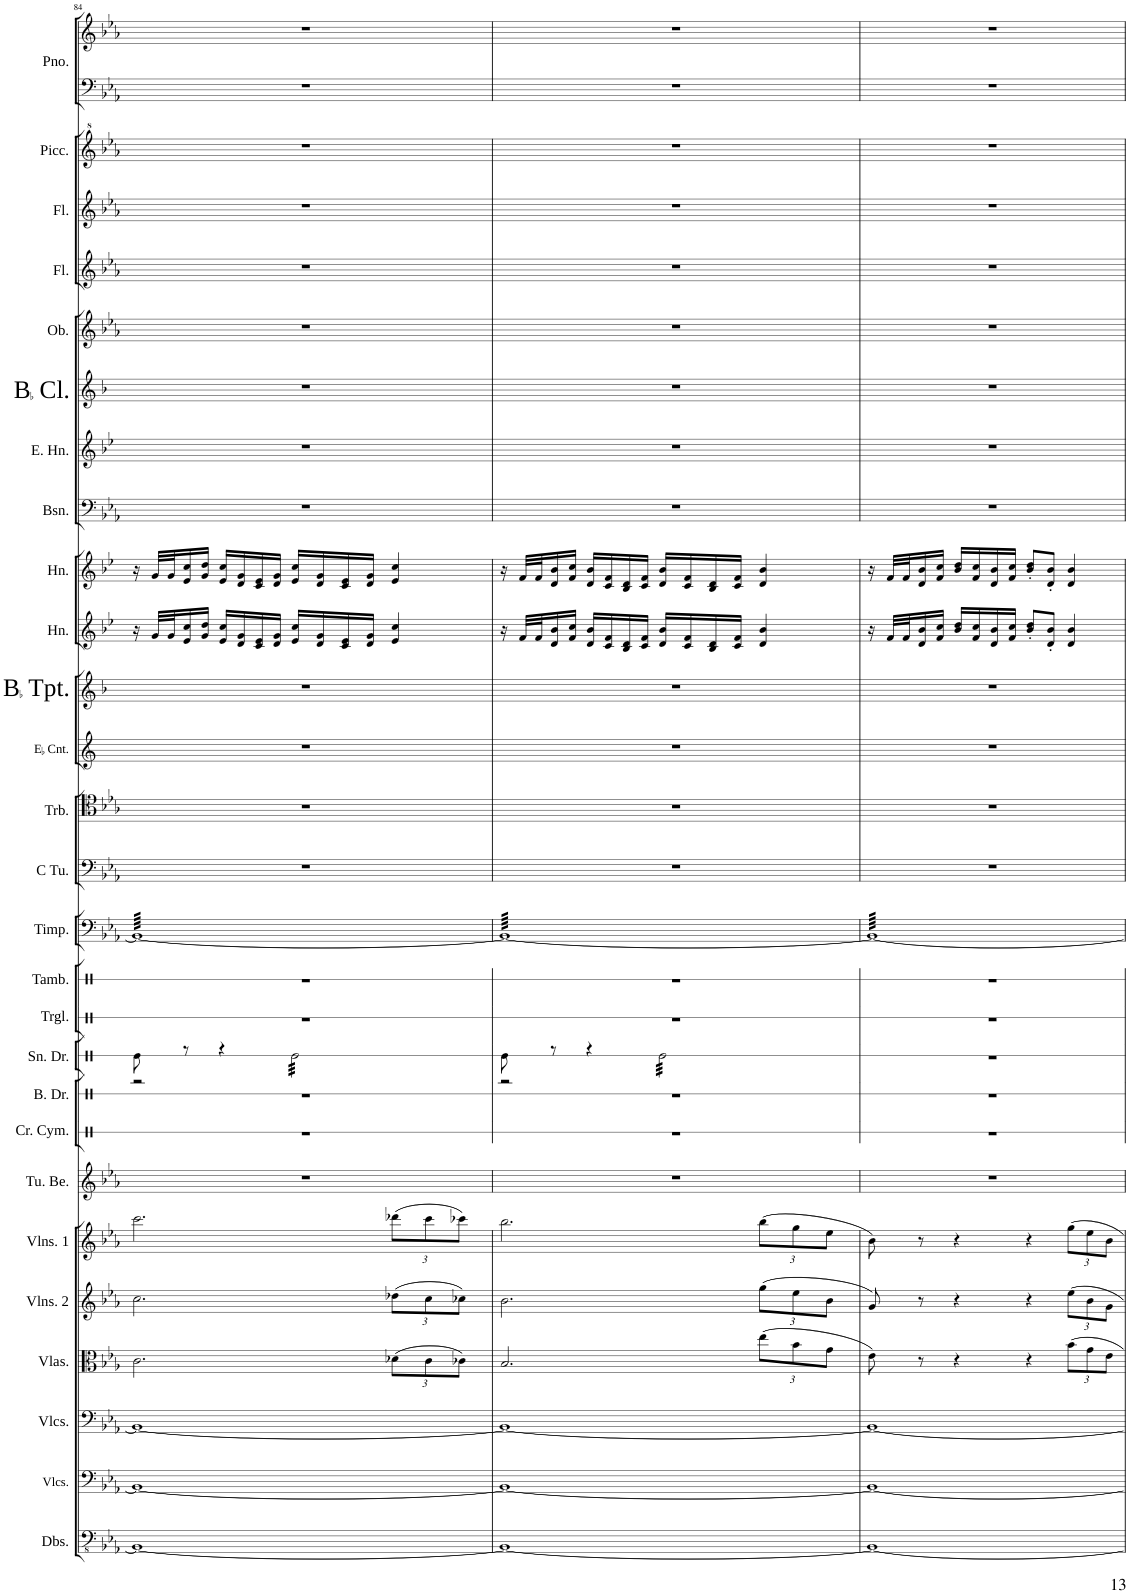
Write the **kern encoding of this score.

**kern	**kern	**kern	**kern	**kern	**kern	**kern	**kern	**kern	**kern	**kern	**kern	**kern	**kern	**kern	**kern	**kern	**kern	**kern	**kern	**kern	**kern	**kern	**kern	**kern	**kern	**kern	**kern
*part27	*part26	*part25	*part24	*part23	*part22	*part21	*part20	*part19	*part18	*part17	*part16	*part15	*part14	*part13	*part12	*part11	*part10	*part9	*part8	*part7	*part6	*part5	*part4	*part3	*part2	*part1	*part1
*staff28	*staff27	*staff26	*staff25	*staff24	*staff23	*staff22	*staff21	*staff20	*staff19	*staff18	*staff17	*staff16	*staff15	*staff14	*staff13	*staff12	*staff11	*staff10	*staff9	*staff8	*staff7	*staff6	*staff5	*staff4	*staff3	*staff2	*staff1
*I"Double Basses	*I"Violoncellos	*I"Violoncellos	*I"Violas	*I"Violins 2	*I"Violins 1	*I"Tubular Bells	*I"Crash Cymbal	*I"Bass Drum	*I"Snare Drum	*I"Triangle	*I"Tambourine	*I"Timpani	*I"C Tuba	*I"Trombone	*I"EaccidentalFlat Cornet	*I"BaccidentalFlat Trumpet	*I"Horn	*I"Horn	*I"Bassoon	*I"English Horn	*I"BaccidentalFlat Clarinet	*I"Oboe	*I"Flute	*I"Flute	*I"Piccolo	*I"Piano	*
*I'Dbs.	*I'Vlcs.	*I'Vlcs.	*I'Vlas.	*I'Vlns. 2	*I'Vlns. 1	*I'Tu. Be.	*I'Cr. Cym.	*I'B. Dr.	*I'Sn. Dr.	*I'Trgl.	*I'Tamb.	*I'Timp.	*I'C Tu.	*I'Trb.	*I'EaccidentalFlat Cnt.	*I'BaccidentalFlat Tpt.	*I'Hn.	*I'Hn.	*I'Bsn.	*I'E. Hn.	*I'BaccidentalFlat Cl.	*I'Ob.	*I'Fl.	*I'Fl.	*I'Picc.	*I'Pno.	*
!!LO:PB:g=z
*clefFv4	*clefF4	*clefF4	*clefC3	*clefG2	*clefG2	*clefG2	*clefX	*clefX	*clefX	*clefX	*clefX	*clefF4	*clefF4	*clefC4	*clefG2	*clefG2	*clefG2	*clefG2	*clefF4	*clefG2	*clefG2	*clefG2	*clefG2	*clefG2	*clefG^2	*clefF4	*clefG2
*	*	*	*	*	*	*	*	*	*	*	*	*	*	*	*Trd-2c-3	*Trd1c2	*Trd4c7	*Trd4c7	*	*Trd4c7	*Trd1c2	*	*	*	*Trd-7c-12	*	*
*k[b-e-a-]	*k[b-e-a-]	*k[b-e-a-]	*k[b-e-a-]	*k[b-e-a-]	*k[b-e-a-]	*k[b-e-a-]	*k[]	*k[]	*k[]	*k[]	*k[]	*k[b-e-a-]	*k[b-e-a-]	*k[b-e-a-]	*k[]	*k[b-]	*k[b-e-]	*k[b-e-]	*k[b-e-a-]	*k[b-e-]	*k[b-]	*k[b-e-a-]	*k[b-e-a-]	*k[b-e-a-]	*k[b-e-a-]	*k[b-e-a-]	*k[b-e-a-]
*M4/4	*M4/4	*M4/4	*M4/4	*M4/4	*M4/4	*M4/4	*M4/4	*M4/4	*M4/4	*M4/4	*M4/4	*M4/4	*M4/4	*M4/4	*M4/4	*M4/4	*M4/4	*M4/4	*M4/4	*M4/4	*M4/4	*M4/4	*M4/4	*M4/4	*M4/4	*M4/4	*M4/4
*met(c)	*met(c)	*met(c)	*met(c)	*met(c)	*met(c)	*met(c)	*met(c)	*met(c)	*met(c)	*met(c)	*met(c)	*met(c)	*met(c)	*met(c)	*met(c)	*met(c)	*met(c)	*met(c)	*met(c)	*met(c)	*met(c)	*met(c)	*met(c)	*met(c)	*met(c)	*met(c)	*met(c)
=84	=84	=84	=84	=84	=84	=84	=84	=84	=84	=84	=84	=84	=84	=84	=84	=84	=84	=84	=84	=84	=84	=84	=84	=84	=84	=84	=84
*	*	*	*	*	*	*	*	*	*^	*	*	*	*	*	*	*	*	*	*	*	*	*	*	*	*	*	*
*	*	*	*	*	*	*	*	*	*	*	*	*	*tremolo	*	*	*	*	*	*	*	*	*	*	*	*	*	*	*
1BBB-_	1BB-_	1BB-_	2.c\	2.cc\	2.ccc\	1r	1r	1r	8Re\	2r	1r	1r	64BB-LLLL	1r	1r	1r	1r	16r	16r	1r	1r	1r	1r	1r	1r	1r	1r	1r
.	.	.	.	.	.	.	.	.	.	.	.	.	64BB-	.	.	.	.	.	.	.	.	.	.	.	.	.	.	.
.	.	.	.	.	.	.	.	.	.	.	.	.	64BB-	.	.	.	.	.	.	.	.	.	.	.	.	.	.	.
.	.	.	.	.	.	.	.	.	.	.	.	.	64BB-	.	.	.	.	.	.	.	.	.	.	.	.	.	.	.
.	.	.	.	.	.	.	.	.	.	.	.	.	64BB-	.	.	.	.	32g/LLL	32g/LLL	.	.	.	.	.	.	.	.	.
.	.	.	.	.	.	.	.	.	.	.	.	.	64BB-	.	.	.	.	.	.	.	.	.	.	.	.	.	.	.
.	.	.	.	.	.	.	.	.	.	.	.	.	64BB-	.	.	.	.	32g/J	32g/J	.	.	.	.	.	.	.	.	.
.	.	.	.	.	.	.	.	.	.	.	.	.	64BB-	.	.	.	.	.	.	.	.	.	.	.	.	.	.	.
.	.	.	.	.	.	.	.	.	8r	.	.	.	64BB-	.	.	.	.	16e-/ 16cc/	16e-/ 16cc/	.	.	.	.	.	.	.	.	.
.	.	.	.	.	.	.	.	.	.	.	.	.	64BB-	.	.	.	.	.	.	.	.	.	.	.	.	.	.	.
.	.	.	.	.	.	.	.	.	.	.	.	.	64BB-	.	.	.	.	.	.	.	.	.	.	.	.	.	.	.
.	.	.	.	.	.	.	.	.	.	.	.	.	64BB-	.	.	.	.	.	.	.	.	.	.	.	.	.	.	.
.	.	.	.	.	.	.	.	.	.	.	.	.	64BB-	.	.	.	.	16g/ 16dd/JJ	16g/ 16dd/JJ	.	.	.	.	.	.	.	.	.
.	.	.	.	.	.	.	.	.	.	.	.	.	64BB-	.	.	.	.	.	.	.	.	.	.	.	.	.	.	.
.	.	.	.	.	.	.	.	.	.	.	.	.	64BB-	.	.	.	.	.	.	.	.	.	.	.	.	.	.	.
.	.	.	.	.	.	.	.	.	.	.	.	.	64BB-	.	.	.	.	.	.	.	.	.	.	.	.	.	.	.
.	.	.	.	.	.	.	.	.	4r	.	.	.	64BB-	.	.	.	.	16e-/ 16cc/LL	16e-/ 16cc/LL	.	.	.	.	.	.	.	.	.
.	.	.	.	.	.	.	.	.	.	.	.	.	64BB-	.	.	.	.	.	.	.	.	.	.	.	.	.	.	.
.	.	.	.	.	.	.	.	.	.	.	.	.	64BB-	.	.	.	.	.	.	.	.	.	.	.	.	.	.	.
.	.	.	.	.	.	.	.	.	.	.	.	.	64BB-	.	.	.	.	.	.	.	.	.	.	.	.	.	.	.
.	.	.	.	.	.	.	.	.	.	.	.	.	64BB-	.	.	.	.	16d/ 16g/	16d/ 16g/	.	.	.	.	.	.	.	.	.
.	.	.	.	.	.	.	.	.	.	.	.	.	64BB-	.	.	.	.	.	.	.	.	.	.	.	.	.	.	.
.	.	.	.	.	.	.	.	.	.	.	.	.	64BB-	.	.	.	.	.	.	.	.	.	.	.	.	.	.	.
.	.	.	.	.	.	.	.	.	.	.	.	.	64BB-	.	.	.	.	.	.	.	.	.	.	.	.	.	.	.
.	.	.	.	.	.	.	.	.	.	.	.	.	64BB-	.	.	.	.	16c/ 16e-/	16c/ 16e-/	.	.	.	.	.	.	.	.	.
.	.	.	.	.	.	.	.	.	.	.	.	.	64BB-	.	.	.	.	.	.	.	.	.	.	.	.	.	.	.
.	.	.	.	.	.	.	.	.	.	.	.	.	64BB-	.	.	.	.	.	.	.	.	.	.	.	.	.	.	.
.	.	.	.	.	.	.	.	.	.	.	.	.	64BB-	.	.	.	.	.	.	.	.	.	.	.	.	.	.	.
.	.	.	.	.	.	.	.	.	.	.	.	.	64BB-	.	.	.	.	16d/ 16g/JJ	16d/ 16g/JJ	.	.	.	.	.	.	.	.	.
.	.	.	.	.	.	.	.	.	.	.	.	.	64BB-	.	.	.	.	.	.	.	.	.	.	.	.	.	.	.
.	.	.	.	.	.	.	.	.	.	.	.	.	64BB-	.	.	.	.	.	.	.	.	.	.	.	.	.	.	.
.	.	.	.	.	.	.	.	.	.	.	.	.	64BB-	.	.	.	.	.	.	.	.	.	.	.	.	.	.	.
*	*	*	*	*	*	*	*	*	*	*Xbrackettup	*	*	*	*	*	*	*	*	*	*	*	*	*	*	*	*	*	*
*	*	*	*	*	*	*	*	*	*tremolo	*	*	*	*	*	*	*	*	*	*	*	*	*	*	*	*	*	*	*
.	.	.	.	.	.	.	.	.	32Re\LLL	24ReLL	.	.	64BB-	.	.	.	.	16e-/ 16cc/LL	16e-/ 16cc/LL	.	.	.	.	.	.	.	.	.
.	.	.	.	.	.	.	.	.	.	.	.	.	64BB-	.	.	.	.	.	.	.	.	.	.	.	.	.	.	.
.	.	.	.	.	.	.	.	.	32Re\	.	.	.	64BB-	.	.	.	.	.	.	.	.	.	.	.	.	.	.	.
.	.	.	.	.	.	.	.	.	.	24Re	.	.	.	.	.	.	.	.	.	.	.	.	.	.	.	.	.	.
.	.	.	.	.	.	.	.	.	.	.	.	.	64BB-	.	.	.	.	.	.	.	.	.	.	.	.	.	.	.
.	.	.	.	.	.	.	.	.	32Re\	.	.	.	64BB-	.	.	.	.	16d/ 16g/	16d/ 16g/	.	.	.	.	.	.	.	.	.
.	.	.	.	.	.	.	.	.	.	.	.	.	64BB-	.	.	.	.	.	.	.	.	.	.	.	.	.	.	.
.	.	.	.	.	.	.	.	.	.	24Re	.	.	.	.	.	.	.	.	.	.	.	.	.	.	.	.	.	.
.	.	.	.	.	.	.	.	.	32Re\	.	.	.	64BB-	.	.	.	.	.	.	.	.	.	.	.	.	.	.	.
.	.	.	.	.	.	.	.	.	.	.	.	.	64BB-	.	.	.	.	.	.	.	.	.	.	.	.	.	.	.
.	.	.	.	.	.	.	.	.	32Re\	24Re	.	.	64BB-	.	.	.	.	16c/ 16e-/	16c/ 16e-/	.	.	.	.	.	.	.	.	.
.	.	.	.	.	.	.	.	.	.	.	.	.	64BB-	.	.	.	.	.	.	.	.	.	.	.	.	.	.	.
.	.	.	.	.	.	.	.	.	32Re\	.	.	.	64BB-	.	.	.	.	.	.	.	.	.	.	.	.	.	.	.
.	.	.	.	.	.	.	.	.	.	24Re	.	.	.	.	.	.	.	.	.	.	.	.	.	.	.	.	.	.
.	.	.	.	.	.	.	.	.	.	.	.	.	64BB-	.	.	.	.	.	.	.	.	.	.	.	.	.	.	.
.	.	.	.	.	.	.	.	.	32Re\	.	.	.	64BB-	.	.	.	.	16d/ 16g/JJ	16d/ 16g/JJ	.	.	.	.	.	.	.	.	.
.	.	.	.	.	.	.	.	.	.	.	.	.	64BB-	.	.	.	.	.	.	.	.	.	.	.	.	.	.	.
.	.	.	.	.	.	.	.	.	.	24ReJJ	.	.	.	.	.	.	.	.	.	.	.	.	.	.	.	.	.	.
.	.	.	.	.	.	.	.	.	32Re\	.	.	.	64BB-	.	.	.	.	.	.	.	.	.	.	.	.	.	.	.
.	.	.	.	.	.	.	.	.	.	.	.	.	64BB-	.	.	.	.	.	.	.	.	.	.	.	.	.	.	.
*	*	*	*Xbrackettup	*Xbrackettup	*Xbrackettup	*	*	*	*	*	*	*	*	*	*	*	*	*	*	*	*	*	*	*	*	*	*	*
.	.	.	(12d-X\L	(12dd-X\L	(12ddd-X\L	.	.	.	32Re\	24ReLL	.	.	64BB-	.	.	.	.	4e-/ 4cc/	4e-/ 4cc/	.	.	.	.	.	.	.	.	.
.	.	.	.	.	.	.	.	.	.	.	.	.	64BB-	.	.	.	.	.	.	.	.	.	.	.	.	.	.	.
.	.	.	.	.	.	.	.	.	32Re\	.	.	.	64BB-	.	.	.	.	.	.	.	.	.	.	.	.	.	.	.
.	.	.	.	.	.	.	.	.	.	24Re	.	.	.	.	.	.	.	.	.	.	.	.	.	.	.	.	.	.
.	.	.	.	.	.	.	.	.	.	.	.	.	64BB-	.	.	.	.	.	.	.	.	.	.	.	.	.	.	.
.	.	.	.	.	.	.	.	.	32Re\	.	.	.	64BB-	.	.	.	.	.	.	.	.	.	.	.	.	.	.	.
.	.	.	.	.	.	.	.	.	.	.	.	.	64BB-	.	.	.	.	.	.	.	.	.	.	.	.	.	.	.
.	.	.	12c\	12cc\	12ccc\	.	.	.	.	24Re	.	.	.	.	.	.	.	.	.	.	.	.	.	.	.	.	.	.
.	.	.	.	.	.	.	.	.	32Re\	.	.	.	64BB-	.	.	.	.	.	.	.	.	.	.	.	.	.	.	.
.	.	.	.	.	.	.	.	.	.	.	.	.	64BB-	.	.	.	.	.	.	.	.	.	.	.	.	.	.	.
.	.	.	.	.	.	.	.	.	32Re\	24Re	.	.	64BB-	.	.	.	.	.	.	.	.	.	.	.	.	.	.	.
.	.	.	.	.	.	.	.	.	.	.	.	.	64BB-	.	.	.	.	.	.	.	.	.	.	.	.	.	.	.
.	.	.	.	.	.	.	.	.	32Re\	.	.	.	64BB-	.	.	.	.	.	.	.	.	.	.	.	.	.	.	.
.	.	.	12c-X\J)	12cc-X\J)	12ccc-X\J)	.	.	.	.	24Re	.	.	.	.	.	.	.	.	.	.	.	.	.	.	.	.	.	.
.	.	.	.	.	.	.	.	.	.	.	.	.	64BB-	.	.	.	.	.	.	.	.	.	.	.	.	.	.	.
.	.	.	.	.	.	.	.	.	32Re\	.	.	.	64BB-	.	.	.	.	.	.	.	.	.	.	.	.	.	.	.
.	.	.	.	.	.	.	.	.	.	.	.	.	64BB-	.	.	.	.	.	.	.	.	.	.	.	.	.	.	.
.	.	.	.	.	.	.	.	.	.	24ReJJ	.	.	.	.	.	.	.	.	.	.	.	.	.	.	.	.	.	.
.	.	.	.	.	.	.	.	.	32Re\JJJ	.	.	.	64BB-	.	.	.	.	.	.	.	.	.	.	.	.	.	.	.
*	*	*	*	*	*	*	*	*	*Xtremolo	*	*	*	*	*	*	*	*	*	*	*	*	*	*	*	*	*	*	*
.	.	.	.	.	.	.	.	.	.	.	.	.	64BB-JJJJ	.	.	.	.	.	.	.	.	.	.	.	.	.	.	.
=85	=85	=85	=85	=85	=85	=85	=85	=85	=85	=85	=85	=85	=85	=85	=85	=85	=85	=85	=85	=85	=85	=85	=85	=85	=85	=85	=85	=85
1BBB-_	1BB-_	1BB-_	2.B-/	2.b-\	2.bb-\	1r	1r	1r	8Re\	2r	1r	1r	64BB-LLLL	1r	1r	1r	1r	16r	16r	1r	1r	1r	1r	1r	1r	1r	1r	1r
.	.	.	.	.	.	.	.	.	.	.	.	.	64BB-	.	.	.	.	.	.	.	.	.	.	.	.	.	.	.
.	.	.	.	.	.	.	.	.	.	.	.	.	64BB-	.	.	.	.	.	.	.	.	.	.	.	.	.	.	.
.	.	.	.	.	.	.	.	.	.	.	.	.	64BB-	.	.	.	.	.	.	.	.	.	.	.	.	.	.	.
.	.	.	.	.	.	.	.	.	.	.	.	.	64BB-	.	.	.	.	32f/LLL	32f/LLL	.	.	.	.	.	.	.	.	.
.	.	.	.	.	.	.	.	.	.	.	.	.	64BB-	.	.	.	.	.	.	.	.	.	.	.	.	.	.	.
.	.	.	.	.	.	.	.	.	.	.	.	.	64BB-	.	.	.	.	32f/J	32f/J	.	.	.	.	.	.	.	.	.
.	.	.	.	.	.	.	.	.	.	.	.	.	64BB-	.	.	.	.	.	.	.	.	.	.	.	.	.	.	.
.	.	.	.	.	.	.	.	.	8r	.	.	.	64BB-	.	.	.	.	16d/ 16b-/	16d/ 16b-/	.	.	.	.	.	.	.	.	.
.	.	.	.	.	.	.	.	.	.	.	.	.	64BB-	.	.	.	.	.	.	.	.	.	.	.	.	.	.	.
.	.	.	.	.	.	.	.	.	.	.	.	.	64BB-	.	.	.	.	.	.	.	.	.	.	.	.	.	.	.
.	.	.	.	.	.	.	.	.	.	.	.	.	64BB-	.	.	.	.	.	.	.	.	.	.	.	.	.	.	.
.	.	.	.	.	.	.	.	.	.	.	.	.	64BB-	.	.	.	.	16f/ 16cc/JJ	16f/ 16cc/JJ	.	.	.	.	.	.	.	.	.
.	.	.	.	.	.	.	.	.	.	.	.	.	64BB-	.	.	.	.	.	.	.	.	.	.	.	.	.	.	.
.	.	.	.	.	.	.	.	.	.	.	.	.	64BB-	.	.	.	.	.	.	.	.	.	.	.	.	.	.	.
.	.	.	.	.	.	.	.	.	.	.	.	.	64BB-	.	.	.	.	.	.	.	.	.	.	.	.	.	.	.
.	.	.	.	.	.	.	.	.	4r	.	.	.	64BB-	.	.	.	.	16d/ 16b-/LL	16d/ 16b-/LL	.	.	.	.	.	.	.	.	.
.	.	.	.	.	.	.	.	.	.	.	.	.	64BB-	.	.	.	.	.	.	.	.	.	.	.	.	.	.	.
.	.	.	.	.	.	.	.	.	.	.	.	.	64BB-	.	.	.	.	.	.	.	.	.	.	.	.	.	.	.
.	.	.	.	.	.	.	.	.	.	.	.	.	64BB-	.	.	.	.	.	.	.	.	.	.	.	.	.	.	.
.	.	.	.	.	.	.	.	.	.	.	.	.	64BB-	.	.	.	.	16c/ 16f/	16c/ 16f/	.	.	.	.	.	.	.	.	.
.	.	.	.	.	.	.	.	.	.	.	.	.	64BB-	.	.	.	.	.	.	.	.	.	.	.	.	.	.	.
.	.	.	.	.	.	.	.	.	.	.	.	.	64BB-	.	.	.	.	.	.	.	.	.	.	.	.	.	.	.
.	.	.	.	.	.	.	.	.	.	.	.	.	64BB-	.	.	.	.	.	.	.	.	.	.	.	.	.	.	.
.	.	.	.	.	.	.	.	.	.	.	.	.	64BB-	.	.	.	.	16B-/ 16d/	16B-/ 16d/	.	.	.	.	.	.	.	.	.
.	.	.	.	.	.	.	.	.	.	.	.	.	64BB-	.	.	.	.	.	.	.	.	.	.	.	.	.	.	.
.	.	.	.	.	.	.	.	.	.	.	.	.	64BB-	.	.	.	.	.	.	.	.	.	.	.	.	.	.	.
.	.	.	.	.	.	.	.	.	.	.	.	.	64BB-	.	.	.	.	.	.	.	.	.	.	.	.	.	.	.
.	.	.	.	.	.	.	.	.	.	.	.	.	64BB-	.	.	.	.	16c/ 16f/JJ	16c/ 16f/JJ	.	.	.	.	.	.	.	.	.
.	.	.	.	.	.	.	.	.	.	.	.	.	64BB-	.	.	.	.	.	.	.	.	.	.	.	.	.	.	.
.	.	.	.	.	.	.	.	.	.	.	.	.	64BB-	.	.	.	.	.	.	.	.	.	.	.	.	.	.	.
.	.	.	.	.	.	.	.	.	.	.	.	.	64BB-	.	.	.	.	.	.	.	.	.	.	.	.	.	.	.
*	*	*	*	*	*	*	*	*	*tremolo	*	*	*	*	*	*	*	*	*	*	*	*	*	*	*	*	*	*	*
.	.	.	.	.	.	.	.	.	32Re\LLL	24ReLL	.	.	64BB-	.	.	.	.	16d/ 16b-/LL	16d/ 16b-/LL	.	.	.	.	.	.	.	.	.
.	.	.	.	.	.	.	.	.	.	.	.	.	64BB-	.	.	.	.	.	.	.	.	.	.	.	.	.	.	.
.	.	.	.	.	.	.	.	.	32Re\	.	.	.	64BB-	.	.	.	.	.	.	.	.	.	.	.	.	.	.	.
.	.	.	.	.	.	.	.	.	.	24Re	.	.	.	.	.	.	.	.	.	.	.	.	.	.	.	.	.	.
.	.	.	.	.	.	.	.	.	.	.	.	.	64BB-	.	.	.	.	.	.	.	.	.	.	.	.	.	.	.
.	.	.	.	.	.	.	.	.	32Re\	.	.	.	64BB-	.	.	.	.	16c/ 16f/	16c/ 16f/	.	.	.	.	.	.	.	.	.
.	.	.	.	.	.	.	.	.	.	.	.	.	64BB-	.	.	.	.	.	.	.	.	.	.	.	.	.	.	.
.	.	.	.	.	.	.	.	.	.	24Re	.	.	.	.	.	.	.	.	.	.	.	.	.	.	.	.	.	.
.	.	.	.	.	.	.	.	.	32Re\	.	.	.	64BB-	.	.	.	.	.	.	.	.	.	.	.	.	.	.	.
.	.	.	.	.	.	.	.	.	.	.	.	.	64BB-	.	.	.	.	.	.	.	.	.	.	.	.	.	.	.
.	.	.	.	.	.	.	.	.	32Re\	24Re	.	.	64BB-	.	.	.	.	16B-/ 16d/	16B-/ 16d/	.	.	.	.	.	.	.	.	.
.	.	.	.	.	.	.	.	.	.	.	.	.	64BB-	.	.	.	.	.	.	.	.	.	.	.	.	.	.	.
.	.	.	.	.	.	.	.	.	32Re\	.	.	.	64BB-	.	.	.	.	.	.	.	.	.	.	.	.	.	.	.
.	.	.	.	.	.	.	.	.	.	24Re	.	.	.	.	.	.	.	.	.	.	.	.	.	.	.	.	.	.
.	.	.	.	.	.	.	.	.	.	.	.	.	64BB-	.	.	.	.	.	.	.	.	.	.	.	.	.	.	.
.	.	.	.	.	.	.	.	.	32Re\	.	.	.	64BB-	.	.	.	.	16c/ 16f/JJ	16c/ 16f/JJ	.	.	.	.	.	.	.	.	.
.	.	.	.	.	.	.	.	.	.	.	.	.	64BB-	.	.	.	.	.	.	.	.	.	.	.	.	.	.	.
.	.	.	.	.	.	.	.	.	.	24ReJJ	.	.	.	.	.	.	.	.	.	.	.	.	.	.	.	.	.	.
.	.	.	.	.	.	.	.	.	32Re\	.	.	.	64BB-	.	.	.	.	.	.	.	.	.	.	.	.	.	.	.
.	.	.	.	.	.	.	.	.	.	.	.	.	64BB-	.	.	.	.	.	.	.	.	.	.	.	.	.	.	.
.	.	.	(12ee-\L	(12gg\L	(12bb-\L	.	.	.	32Re\	24ReLL	.	.	64BB-	.	.	.	.	4d/ 4b-/	4d/ 4b-/	.	.	.	.	.	.	.	.	.
.	.	.	.	.	.	.	.	.	.	.	.	.	64BB-	.	.	.	.	.	.	.	.	.	.	.	.	.	.	.
.	.	.	.	.	.	.	.	.	32Re\	.	.	.	64BB-	.	.	.	.	.	.	.	.	.	.	.	.	.	.	.
.	.	.	.	.	.	.	.	.	.	24Re	.	.	.	.	.	.	.	.	.	.	.	.	.	.	.	.	.	.
.	.	.	.	.	.	.	.	.	.	.	.	.	64BB-	.	.	.	.	.	.	.	.	.	.	.	.	.	.	.
.	.	.	.	.	.	.	.	.	32Re\	.	.	.	64BB-	.	.	.	.	.	.	.	.	.	.	.	.	.	.	.
.	.	.	.	.	.	.	.	.	.	.	.	.	64BB-	.	.	.	.	.	.	.	.	.	.	.	.	.	.	.
.	.	.	12b-\	12ee-\	12gg\	.	.	.	.	24Re	.	.	.	.	.	.	.	.	.	.	.	.	.	.	.	.	.	.
.	.	.	.	.	.	.	.	.	32Re\	.	.	.	64BB-	.	.	.	.	.	.	.	.	.	.	.	.	.	.	.
.	.	.	.	.	.	.	.	.	.	.	.	.	64BB-	.	.	.	.	.	.	.	.	.	.	.	.	.	.	.
.	.	.	.	.	.	.	.	.	32Re\	24Re	.	.	64BB-	.	.	.	.	.	.	.	.	.	.	.	.	.	.	.
.	.	.	.	.	.	.	.	.	.	.	.	.	64BB-	.	.	.	.	.	.	.	.	.	.	.	.	.	.	.
.	.	.	.	.	.	.	.	.	32Re\	.	.	.	64BB-	.	.	.	.	.	.	.	.	.	.	.	.	.	.	.
.	.	.	12g\J	12b-\J	12ee-\J	.	.	.	.	24Re	.	.	.	.	.	.	.	.	.	.	.	.	.	.	.	.	.	.
.	.	.	.	.	.	.	.	.	.	.	.	.	64BB-	.	.	.	.	.	.	.	.	.	.	.	.	.	.	.
.	.	.	.	.	.	.	.	.	32Re\	.	.	.	64BB-	.	.	.	.	.	.	.	.	.	.	.	.	.	.	.
.	.	.	.	.	.	.	.	.	.	.	.	.	64BB-	.	.	.	.	.	.	.	.	.	.	.	.	.	.	.
.	.	.	.	.	.	.	.	.	.	24ReJJ	.	.	.	.	.	.	.	.	.	.	.	.	.	.	.	.	.	.
.	.	.	.	.	.	.	.	.	32Re\JJJ	.	.	.	64BB-	.	.	.	.	.	.	.	.	.	.	.	.	.	.	.
*	*	*	*	*	*	*	*	*	*Xtremolo	*	*	*	*	*	*	*	*	*	*	*	*	*	*	*	*	*	*	*
.	.	.	.	.	.	.	.	.	.	.	.	.	64BB-JJJJ	.	.	.	.	.	.	.	.	.	.	.	.	.	.	.
*	*	*	*	*	*	*	*	*	*v	*v	*	*	*	*	*	*	*	*	*	*	*	*	*	*	*	*	*	*
=86	=86	=86	=86	=86	=86	=86	=86	=86	=86	=86	=86	=86	=86	=86	=86	=86	=86	=86	=86	=86	=86	=86	=86	=86	=86	=86	=86
1BBB-_	1BB-_	1BB-_	8e-\)	8g/)	8b-\)	1r	1r	1r	1r	1r	1r	64BB-LLLL	1r	1r	1r	1r	16r	16r	1r	1r	1r	1r	1r	1r	1r	1r	1r
.	.	.	.	.	.	.	.	.	.	.	.	64BB-	.	.	.	.	.	.	.	.	.	.	.	.	.	.	.
.	.	.	.	.	.	.	.	.	.	.	.	64BB-	.	.	.	.	.	.	.	.	.	.	.	.	.	.	.
.	.	.	.	.	.	.	.	.	.	.	.	64BB-	.	.	.	.	.	.	.	.	.	.	.	.	.	.	.
.	.	.	.	.	.	.	.	.	.	.	.	64BB-	.	.	.	.	32f/LLL	32f/LLL	.	.	.	.	.	.	.	.	.
.	.	.	.	.	.	.	.	.	.	.	.	64BB-	.	.	.	.	.	.	.	.	.	.	.	.	.	.	.
.	.	.	.	.	.	.	.	.	.	.	.	64BB-	.	.	.	.	32f/J	32f/J	.	.	.	.	.	.	.	.	.
.	.	.	.	.	.	.	.	.	.	.	.	64BB-	.	.	.	.	.	.	.	.	.	.	.	.	.	.	.
.	.	.	8r	8r	8r	.	.	.	.	.	.	64BB-	.	.	.	.	16d/ 16b-/	16d/ 16b-/	.	.	.	.	.	.	.	.	.
.	.	.	.	.	.	.	.	.	.	.	.	64BB-	.	.	.	.	.	.	.	.	.	.	.	.	.	.	.
.	.	.	.	.	.	.	.	.	.	.	.	64BB-	.	.	.	.	.	.	.	.	.	.	.	.	.	.	.
.	.	.	.	.	.	.	.	.	.	.	.	64BB-	.	.	.	.	.	.	.	.	.	.	.	.	.	.	.
.	.	.	.	.	.	.	.	.	.	.	.	64BB-	.	.	.	.	16f/ 16cc/JJ	16f/ 16cc/JJ	.	.	.	.	.	.	.	.	.
.	.	.	.	.	.	.	.	.	.	.	.	64BB-	.	.	.	.	.	.	.	.	.	.	.	.	.	.	.
.	.	.	.	.	.	.	.	.	.	.	.	64BB-	.	.	.	.	.	.	.	.	.	.	.	.	.	.	.
.	.	.	.	.	.	.	.	.	.	.	.	64BB-	.	.	.	.	.	.	.	.	.	.	.	.	.	.	.
.	.	.	4r	4r	4r	.	.	.	.	.	.	64BB-	.	.	.	.	16b-/ 16dd/LL	16b-/ 16dd/LL	.	.	.	.	.	.	.	.	.
.	.	.	.	.	.	.	.	.	.	.	.	64BB-	.	.	.	.	.	.	.	.	.	.	.	.	.	.	.
.	.	.	.	.	.	.	.	.	.	.	.	64BB-	.	.	.	.	.	.	.	.	.	.	.	.	.	.	.
.	.	.	.	.	.	.	.	.	.	.	.	64BB-	.	.	.	.	.	.	.	.	.	.	.	.	.	.	.
.	.	.	.	.	.	.	.	.	.	.	.	64BB-	.	.	.	.	16f/ 16cc/	16f/ 16cc/	.	.	.	.	.	.	.	.	.
.	.	.	.	.	.	.	.	.	.	.	.	64BB-	.	.	.	.	.	.	.	.	.	.	.	.	.	.	.
.	.	.	.	.	.	.	.	.	.	.	.	64BB-	.	.	.	.	.	.	.	.	.	.	.	.	.	.	.
.	.	.	.	.	.	.	.	.	.	.	.	64BB-	.	.	.	.	.	.	.	.	.	.	.	.	.	.	.
.	.	.	.	.	.	.	.	.	.	.	.	64BB-	.	.	.	.	16d/ 16b-/	16d/ 16b-/	.	.	.	.	.	.	.	.	.
.	.	.	.	.	.	.	.	.	.	.	.	64BB-	.	.	.	.	.	.	.	.	.	.	.	.	.	.	.
.	.	.	.	.	.	.	.	.	.	.	.	64BB-	.	.	.	.	.	.	.	.	.	.	.	.	.	.	.
.	.	.	.	.	.	.	.	.	.	.	.	64BB-	.	.	.	.	.	.	.	.	.	.	.	.	.	.	.
.	.	.	.	.	.	.	.	.	.	.	.	64BB-	.	.	.	.	16f/ 16cc/JJ	16f/ 16cc/JJ	.	.	.	.	.	.	.	.	.
.	.	.	.	.	.	.	.	.	.	.	.	64BB-	.	.	.	.	.	.	.	.	.	.	.	.	.	.	.
.	.	.	.	.	.	.	.	.	.	.	.	64BB-	.	.	.	.	.	.	.	.	.	.	.	.	.	.	.
.	.	.	.	.	.	.	.	.	.	.	.	64BB-	.	.	.	.	.	.	.	.	.	.	.	.	.	.	.
.	.	.	4r	4r	4r	.	.	.	.	.	.	64BB-	.	.	.	.	8b-/' 8dd/'L	8b-/' 8dd/'L	.	.	.	.	.	.	.	.	.
.	.	.	.	.	.	.	.	.	.	.	.	64BB-	.	.	.	.	.	.	.	.	.	.	.	.	.	.	.
.	.	.	.	.	.	.	.	.	.	.	.	64BB-	.	.	.	.	.	.	.	.	.	.	.	.	.	.	.
.	.	.	.	.	.	.	.	.	.	.	.	64BB-	.	.	.	.	.	.	.	.	.	.	.	.	.	.	.
.	.	.	.	.	.	.	.	.	.	.	.	64BB-	.	.	.	.	.	.	.	.	.	.	.	.	.	.	.
.	.	.	.	.	.	.	.	.	.	.	.	64BB-	.	.	.	.	.	.	.	.	.	.	.	.	.	.	.
.	.	.	.	.	.	.	.	.	.	.	.	64BB-	.	.	.	.	.	.	.	.	.	.	.	.	.	.	.
.	.	.	.	.	.	.	.	.	.	.	.	64BB-	.	.	.	.	.	.	.	.	.	.	.	.	.	.	.
.	.	.	.	.	.	.	.	.	.	.	.	64BB-	.	.	.	.	8d/' 8b-/'J	8d/' 8b-/'J	.	.	.	.	.	.	.	.	.
.	.	.	.	.	.	.	.	.	.	.	.	64BB-	.	.	.	.	.	.	.	.	.	.	.	.	.	.	.
.	.	.	.	.	.	.	.	.	.	.	.	64BB-	.	.	.	.	.	.	.	.	.	.	.	.	.	.	.
.	.	.	.	.	.	.	.	.	.	.	.	64BB-	.	.	.	.	.	.	.	.	.	.	.	.	.	.	.
.	.	.	.	.	.	.	.	.	.	.	.	64BB-	.	.	.	.	.	.	.	.	.	.	.	.	.	.	.
.	.	.	.	.	.	.	.	.	.	.	.	64BB-	.	.	.	.	.	.	.	.	.	.	.	.	.	.	.
.	.	.	.	.	.	.	.	.	.	.	.	64BB-	.	.	.	.	.	.	.	.	.	.	.	.	.	.	.
.	.	.	.	.	.	.	.	.	.	.	.	64BB-	.	.	.	.	.	.	.	.	.	.	.	.	.	.	.
.	.	.	12b-\L	12ee-\L	12gg\L	.	.	.	.	.	.	64BB-	.	.	.	.	4d/ 4b-/	4d/ 4b-/	.	.	.	.	.	.	.	.	.
.	.	.	.	.	.	.	.	.	.	.	.	64BB-	.	.	.	.	.	.	.	.	.	.	.	.	.	.	.
.	.	.	.	.	.	.	.	.	.	.	.	64BB-	.	.	.	.	.	.	.	.	.	.	.	.	.	.	.
.	.	.	.	.	.	.	.	.	.	.	.	64BB-	.	.	.	.	.	.	.	.	.	.	.	.	.	.	.
.	.	.	.	.	.	.	.	.	.	.	.	64BB-	.	.	.	.	.	.	.	.	.	.	.	.	.	.	.
.	.	.	.	.	.	.	.	.	.	.	.	64BB-	.	.	.	.	.	.	.	.	.	.	.	.	.	.	.
.	.	.	12g\	12b-\	12ee-\	.	.	.	.	.	.	.	.	.	.	.	.	.	.	.	.	.	.	.	.	.	.
.	.	.	.	.	.	.	.	.	.	.	.	64BB-	.	.	.	.	.	.	.	.	.	.	.	.	.	.	.
.	.	.	.	.	.	.	.	.	.	.	.	64BB-	.	.	.	.	.	.	.	.	.	.	.	.	.	.	.
.	.	.	.	.	.	.	.	.	.	.	.	64BB-	.	.	.	.	.	.	.	.	.	.	.	.	.	.	.
.	.	.	.	.	.	.	.	.	.	.	.	64BB-	.	.	.	.	.	.	.	.	.	.	.	.	.	.	.
.	.	.	.	.	.	.	.	.	.	.	.	64BB-	.	.	.	.	.	.	.	.	.	.	.	.	.	.	.
.	.	.	12e-\J	12g\J	12b-\J	.	.	.	.	.	.	.	.	.	.	.	.	.	.	.	.	.	.	.	.	.	.
.	.	.	.	.	.	.	.	.	.	.	.	64BB-	.	.	.	.	.	.	.	.	.	.	.	.	.	.	.
.	.	.	.	.	.	.	.	.	.	.	.	64BB-	.	.	.	.	.	.	.	.	.	.	.	.	.	.	.
.	.	.	.	.	.	.	.	.	.	.	.	64BB-	.	.	.	.	.	.	.	.	.	.	.	.	.	.	.
.	.	.	.	.	.	.	.	.	.	.	.	64BB-	.	.	.	.	.	.	.	.	.	.	.	.	.	.	.
.	.	.	.	.	.	.	.	.	.	.	.	64BB-JJJJ	.	.	.	.	.	.	.	.	.	.	.	.	.	.	.
*	*	*	*	*	*	*	*	*	*	*	*	*Xtremolo	*	*	*	*	*	*	*	*	*	*	*	*	*	*	*
=	=	=	=	=	=	=	=	=	=	=	=	=	=	=	=	=	=	=	=	=	=	=	=	=	=	=	=
*-	*-	*-	*-	*-	*-	*-	*-	*-	*-	*-	*-	*-	*-	*-	*-	*-	*-	*-	*-	*-	*-	*-	*-	*-	*-	*-	*-
